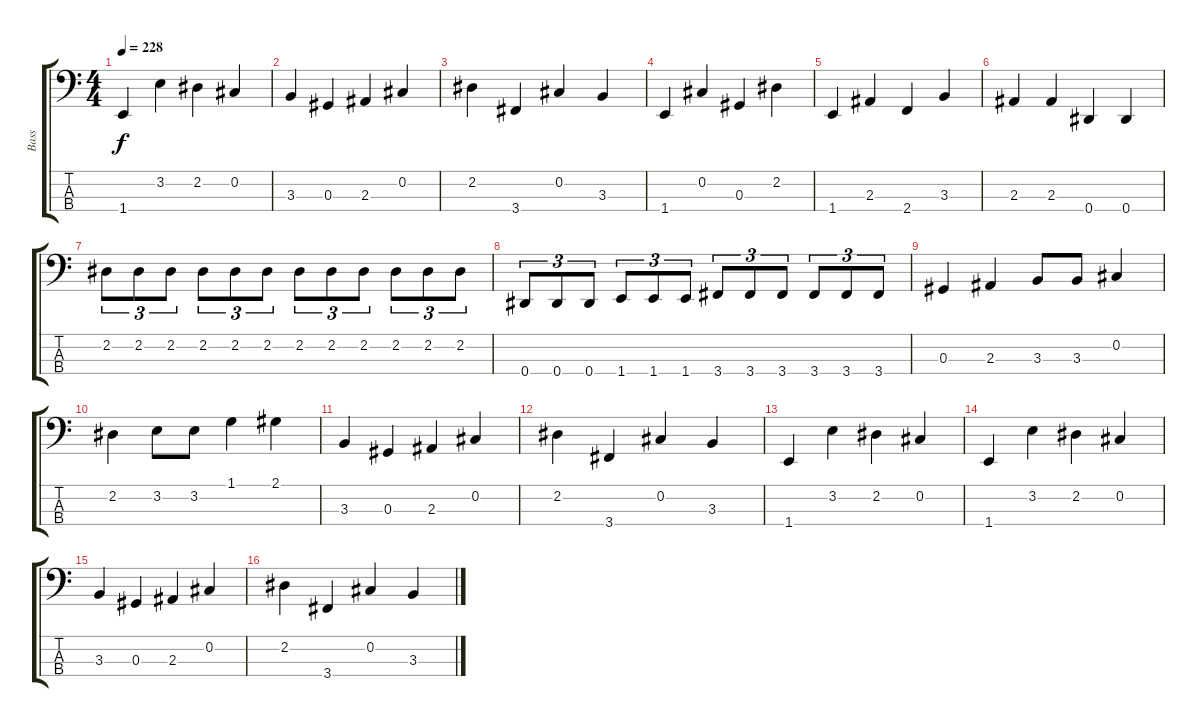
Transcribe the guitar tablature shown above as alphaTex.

\track ("Bass" "Bass") {instrument fretlessbass}
\staff {score tabs}
\tuning (Gb2 Db2 Ab1 Eb1) {hide}
\ts (4 4)
\tempo 228
\clef f4
\ks c
1.4.4{dy f} 3.2.4 2.2.4 0.2.4 |
3.3.4 0.3.4 2.3.4 0.2.4 |
2.2.4 3.4.4 0.2.4 3.3.4 |
1.4.4 0.2.4 0.3.4 2.2.4 |
1.4.4 2.3.4 2.4.4 3.3.4 |
2.3.4 2.3.4 0.4.4 0.4.4 |
2.2.8{tu (3 2)} 2.2.8{tu (3 2)} 2.2.8{tu (3 2)} 2.2.8{tu (3 2)} 2.2.8{tu (3 2)} 2.2.8{tu (3 2)} 2.2.8{tu (3 2)} 2.2.8{tu (3 2)} 2.2.8{tu (3 2)} 2.2.8{tu (3 2)} 2.2.8{tu (3 2)} 2.2.8{tu (3 2)} |
0.4.8{tu (3 2)} 0.4.8{tu (3 2)} 0.4.8{tu (3 2)} 1.4.8{tu (3 2)} 1.4.8{tu (3 2)} 1.4.8{tu (3 2)} 3.4.8{tu (3 2)} 3.4.8{tu (3 2)} 3.4.8{tu (3 2)} 3.4.8{tu (3 2)} 3.4.8{tu (3 2)} 3.4.8{tu (3 2)} |
0.3.4 2.3.4 3.3.8 3.3.8 0.2.4 |
2.2.4 3.2.8 3.2.8 1.1.4 2.1.4 |
3.3.4 0.3.4 2.3.4 0.2.4 |
2.2.4 3.4.4 0.2.4 3.3.4 |
1.4.4 3.2.4 2.2.4 0.2.4 |
1.4.4 3.2.4 2.2.4 0.2.4 |
3.3.4 0.3.4 2.3.4 0.2.4 |
2.2.4 3.4.4 0.2.4 3.3.4
